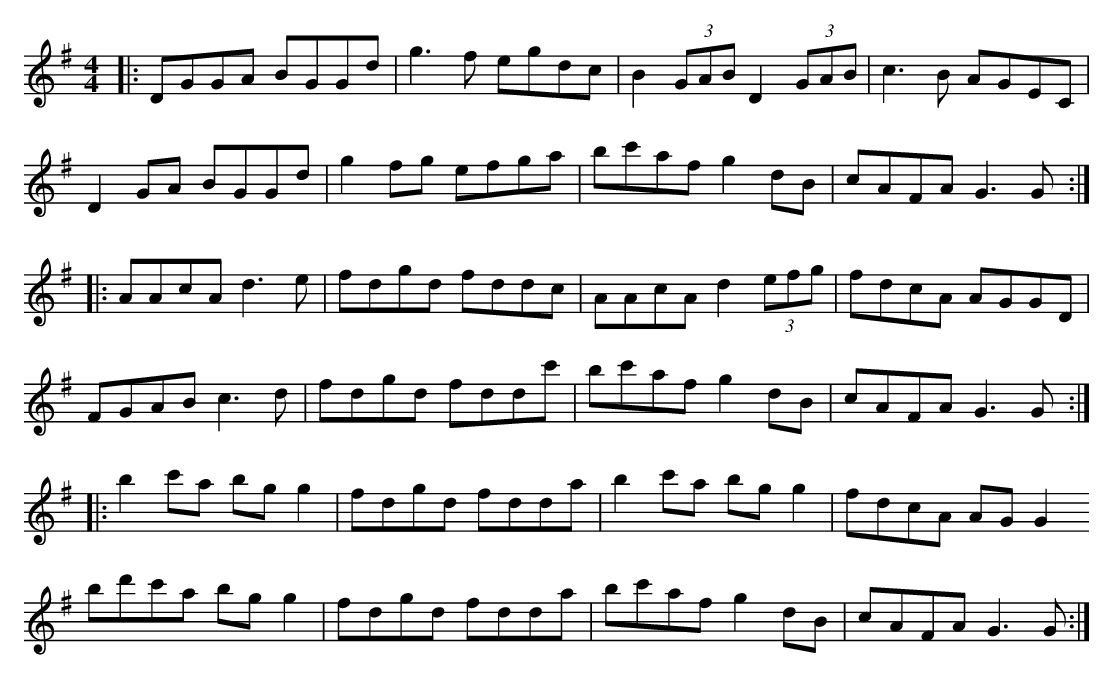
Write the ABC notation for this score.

X:1
M:4/4
K:G
|:DGGA BGGd|g3f egdc|B2 (3GAB D2 (3GAB|c3B AGEC|
D2GA BGGd|g2fg efga|bc'af g2dB|cAFA G3G:|
|:AAcA d3e|fdgd fddc|AAcA d2 (3efg|fdcA AGGD|
FGAB c3d|fdgd fddc'|bc'af g2dB|cAFA G3G:|
|:b2c'a bgg2|fdgd fdda| b2c'a bgg2| fdcA AGG2
bd'c'a bgg2|fdgd fdda|bc'af g2dB|cAFA G3G:|
